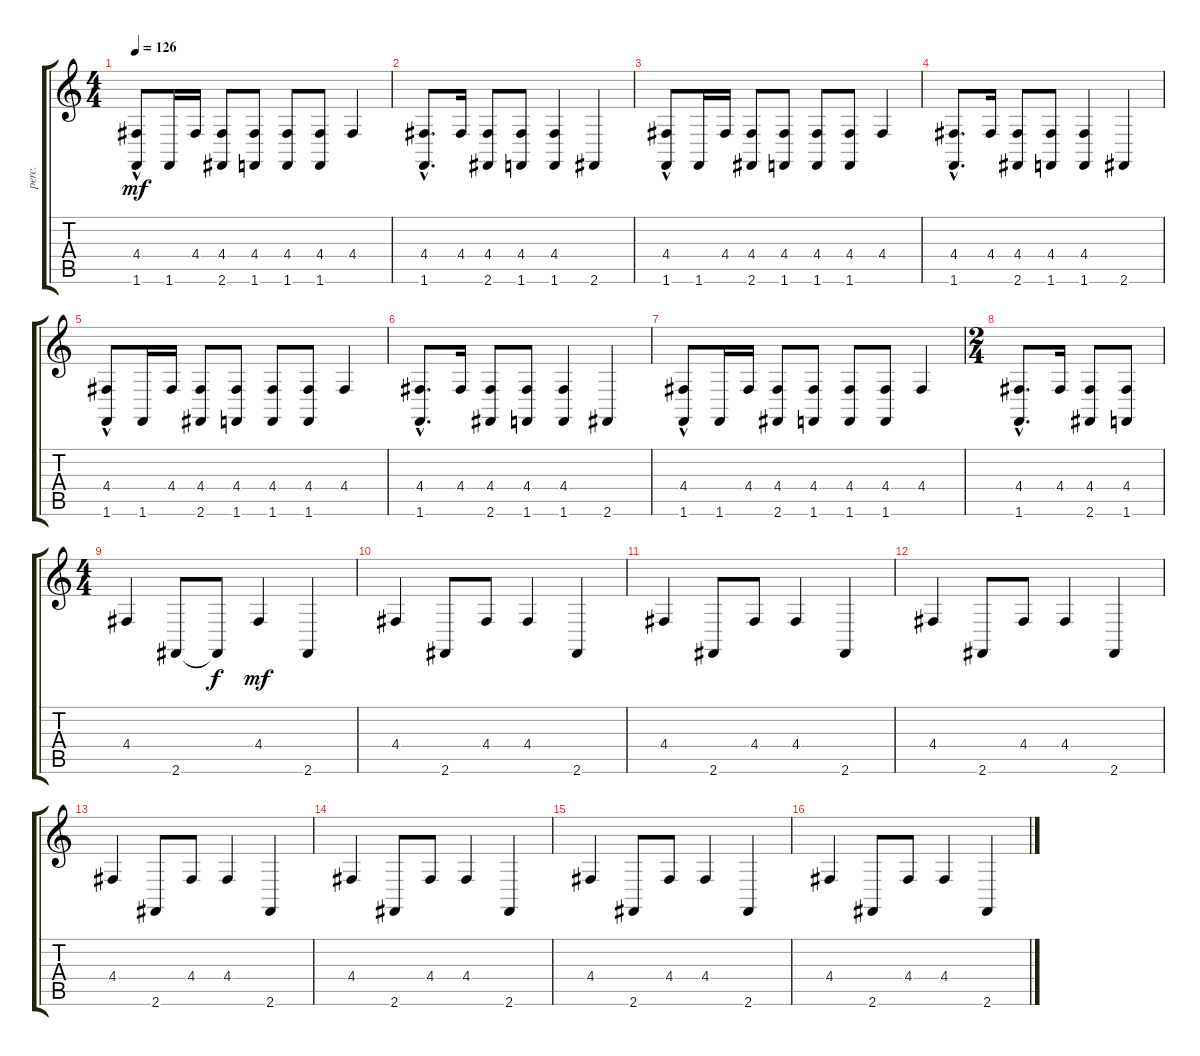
\track ("perc." "perc.") {instrument acousticgrandpiano}
\staff {score tabs}
\tuning (E4 B3 G3 D3 A2 E2) {hide}
\ts (4 4)
\tempo 126
\clef g2
\ks c
(4.4{hac} 1.6).8{dy mf} 1.6.16 4.4.16 (4.4 2.6).8 (4.4 1.6).8 (4.4 1.6).8 (4.4 1.6).8 4.4.4 |
(4.4{hac} 1.6{hac}).8{d} 4.4.16 (4.4 2.6).8 (4.4 1.6).8 (4.4 1.6).4 2.6.4 |
(4.4{hac} 1.6).8 1.6.16 4.4.16 (4.4 2.6).8 (4.4 1.6).8 (4.4 1.6).8 (4.4 1.6).8 4.4.4 |
(4.4{hac} 1.6{hac}).8{d} 4.4.16 (4.4 2.6).8 (4.4 1.6).8 (4.4 1.6).4 2.6.4 |
(4.4{hac} 1.6).8 1.6.16 4.4.16 (4.4 2.6).8 (4.4 1.6).8 (4.4 1.6).8 (4.4 1.6).8 4.4.4 |
(4.4{hac} 1.6{hac}).8{d} 4.4.16 (4.4 2.6).8 (4.4 1.6).8 (4.4 1.6).4 2.6.4 |
(4.4{hac} 1.6).8 1.6.16 4.4.16 (4.4 2.6).8 (4.4 1.6).8 (4.4 1.6).8 (4.4 1.6).8 4.4.4 |
\ts (2 4)
(4.4{hac} 1.6{hac}).8{d} 4.4.16 (4.4 2.6).8 (4.4 1.6).8 |
\ts (4 4)
4.4.4 2.6.8 2.6{t}.8{dy f} 4.4.4{dy mf} 2.6.4 |
4.4.4 2.6.8 4.4.8 4.4.4 2.6.4 |
4.4.4 2.6.8 4.4.8 4.4.4 2.6.4 |
4.4.4 2.6.8 4.4.8 4.4.4 2.6.4 |
4.4.4 2.6.8 4.4.8 4.4.4 2.6.4 |
4.4.4 2.6.8 4.4.8 4.4.4 2.6.4 |
4.4.4 2.6.8 4.4.8 4.4.4 2.6.4 |
4.4.4 2.6.8 4.4.8 4.4.4 2.6.4
